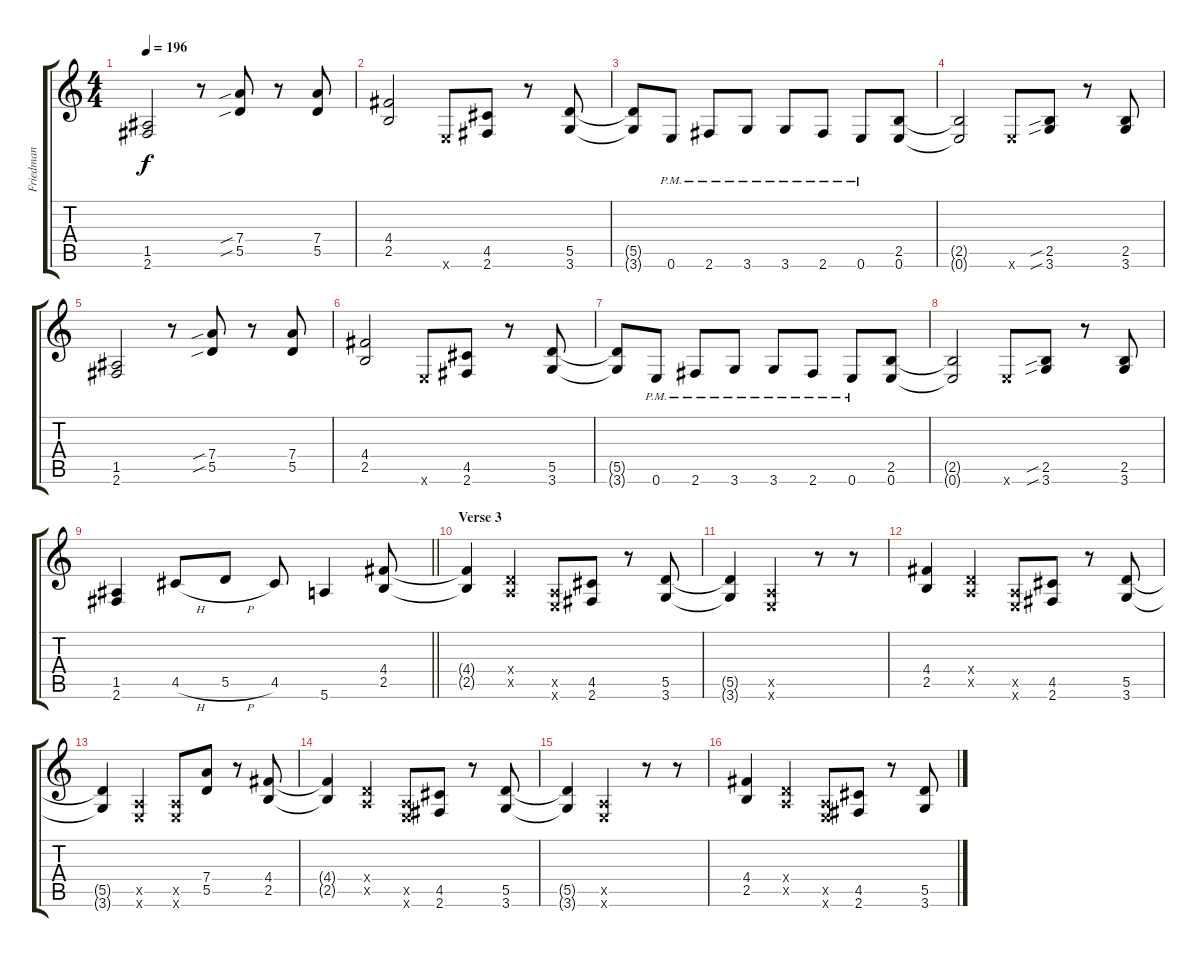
\track ("Friedman" "Friedman") {instrument distortionguitar}
\staff {score tabs}
\tuning (E4 B3 G3 D3 A2 E2) {hide}
\ts (4 4)
\tempo 196
\clef g2
\ks c
(1.5 2.6).2{dy f} r.8 (7.4{sib} 5.5{sib}).8 r.8 (7.4 5.5).8 |
(4.4 2.5).2 0.6{x}.8 (4.5 2.6).8 r.8 (5.5 3.6).8 |
(5.5{t} 3.6{t}).8 0.6{pm}.8 2.6{pm}.8 3.6{pm}.8 3.6{pm}.8 2.6{pm}.8 0.6{pm}.8 (2.5 0.6).8 |
(2.5{t} 0.6{t}).2 0.6{x}.8 (2.5{sib} 3.6{sib}).8 r.8 (2.5 3.6).8 |
(1.5 2.6).2 r.8 (7.4{sib} 5.5{sib}).8 r.8 (7.4 5.5).8 |
(4.4 2.5).2 0.6{x}.8 (4.5 2.6).8 r.8 (5.5 3.6).8 |
(5.5{t} 3.6{t}).8 0.6{pm}.8 2.6{pm}.8 3.6{pm}.8 3.6{pm}.8 2.6{pm}.8 0.6{pm}.8 (2.5 0.6).8 |
(2.5{t} 0.6{t}).2 0.6{x}.8 (2.5{sib} 3.6{sib}).8 r.8 (2.5 3.6).8 |
\barLineRight lightlight
(1.5 2.6).4 4.5{h}.8 5.5{h}.8 4.5.8 5.6.4 (4.4 2.5).8 |
\section ("" "Verse 3")
(4.4{t} 2.5{t}).4 (0.4{x} 0.5{x}).4 (0.5{x} 0.6{x}).8 (4.5 2.6).8 r.8 (5.5 3.6).8 |
(5.5{t} 3.6{t}).4 (0.5{x} 0.6{x}).2 r.8 r.8 |
(4.4 2.5).4 (0.4{x} 0.5{x}).4 (0.5{x} 0.6{x}).8 (4.5 2.6).8 r.8 (5.5 3.6).8 |
(5.5{t} 3.6{t}).4 (0.5{x} 0.6{x}).4 (0.5{x} 0.6{x}).8 (7.4 5.5).8 r.8 (4.4 2.5).8 |
(4.4{t} 2.5{t}).4 (0.4{x} 0.5{x}).4 (0.5{x} 0.6{x}).8 (4.5 2.6).8 r.8 (5.5 3.6).8 |
(5.5{t} 3.6{t}).4 (0.5{x} 0.6{x}).2 r.8 r.8 |
(4.4 2.5).4 (0.4{x} 0.5{x}).4 (0.5{x} 0.6{x}).8 (4.5 2.6).8 r.8 (5.5 3.6).8
